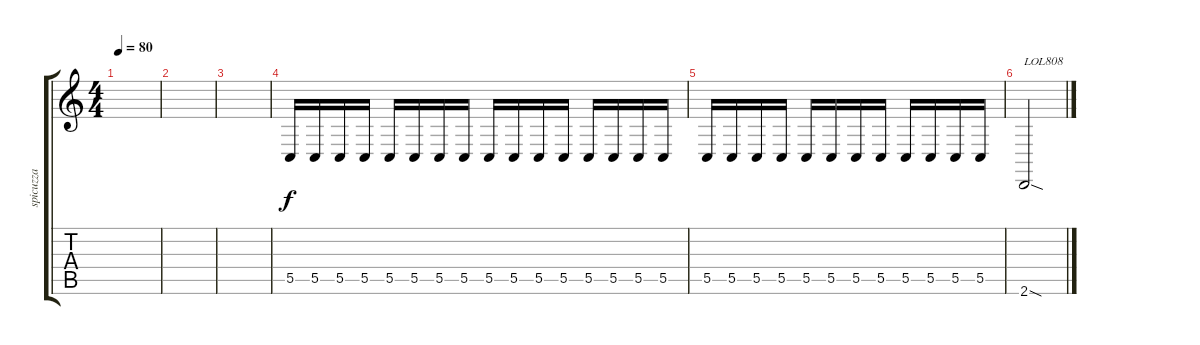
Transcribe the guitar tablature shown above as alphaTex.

\track ("spicuzza" "spicuzza") {instrument fx7echoes}
\staff {score tabs}
\tuning (D4 A3 F3 C3 G2 C2) {hide}
\ts (4 4)
\tempo 80
\clef g2
\ks c
|
|
|
5.5.16{volume 7 instrument fx8scifi} 5.5.16 5.5.16 5.5.16 5.5.16 5.5.16 5.5.16 5.5.16 5.5.16 5.5.16 5.5.16 5.5.16 5.5.16 5.5.16 5.5.16 5.5.16 |
5.5.16 5.5.16 5.5.16 5.5.16 5.5.16 5.5.16 5.5.16 5.5.16 5.5.16 5.5.16 5.5.16 5.5.16 |
2.6{sod}.2{txt "LOL808" volume 16 instrument electricbassfinger}
